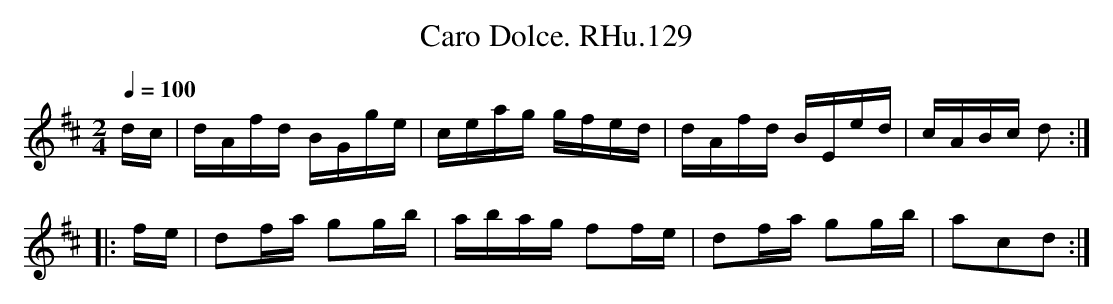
X:1
T:Caro Dolce. RHu.129
L:1/8
M:2/4
Q:1/4=100
K:D
d/c/|d/A/f/d/ B/G/g/e/|c/e/a/g/ g/f/e/d/|d/A/f/d/ B/E/e/d/|c/A/B/c/ d:|!
|:f/e/|df/a/ gg/b/|a/b/a/g/ ff/e/|df/a/ gg/b/|acd:|
